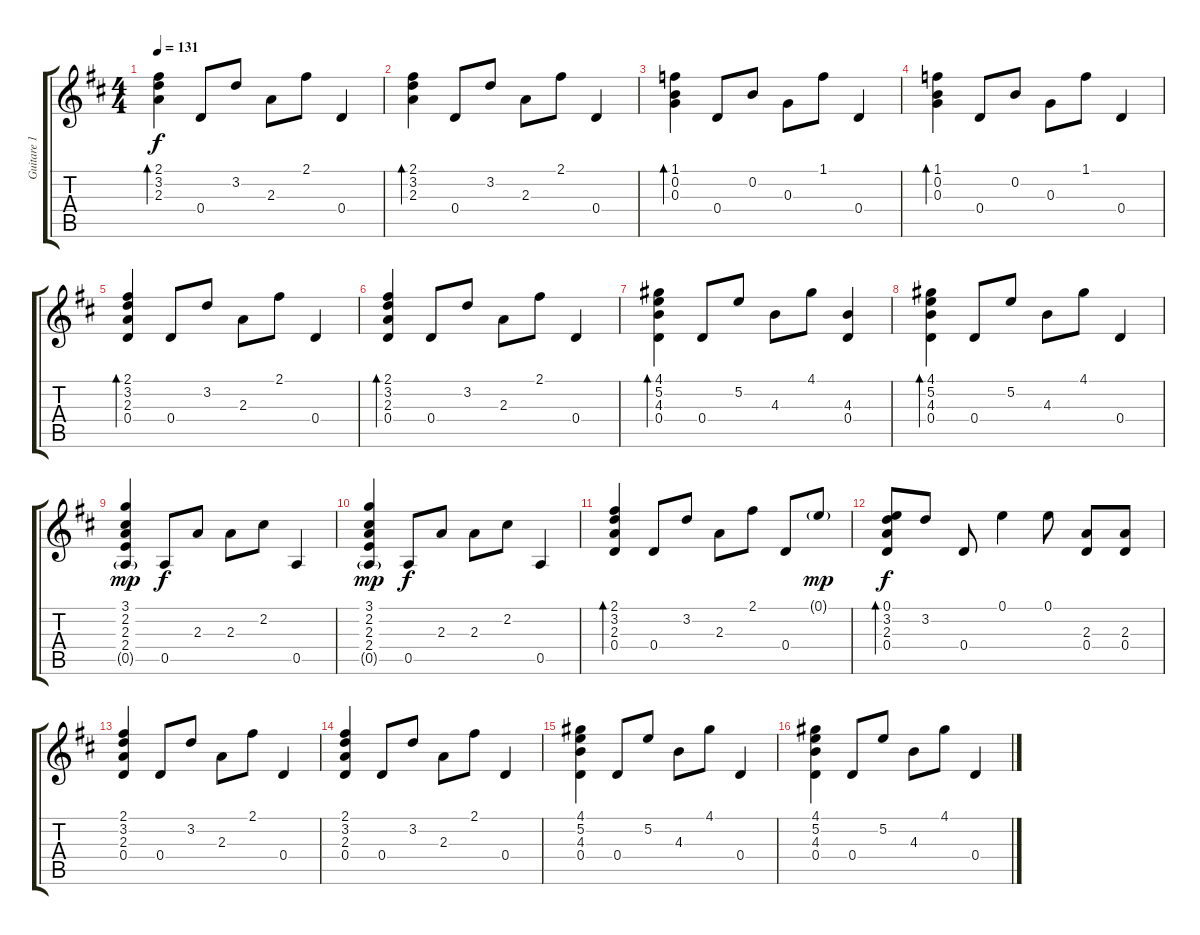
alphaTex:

\track ("Guitare 1" "Guitare 1") {instrument electricguitarclean}
\staff {score tabs}
\tuning (E4 B3 G3 D3 A2 E2) {hide}
\ts (4 4)
\tempo 131
\clef g2
\ks d
(2.1 3.2 2.3).4{bd 60 dy f} 0.4.8 3.2.8 2.3.8 2.1.8 0.4.4 |
(2.1 3.2 2.3).4{bd 60} 0.4.8 3.2.8 2.3.8 2.1.8 0.4.4 |
(1.1 0.2 0.3).4{bd 60} 0.4.8 0.2.8 0.3.8 1.1.8 0.4.4 |
(1.1 0.2 0.3).4{bd 60} 0.4.8 0.2.8 0.3.8 1.1.8 0.4.4 |
(2.1 3.2 2.3 0.4).4{bd 60} 0.4.8 3.2.8 2.3.8 2.1.8 0.4.4 |
(2.1 3.2 2.3 0.4).4{bd 60} 0.4.8 3.2.8 2.3.8 2.1.8 0.4.4 |
(4.1 5.2 4.3 0.4).4{bd 60} 0.4.8 5.2.8 4.3.8 4.1.8 (4.3 0.4).4 |
(4.1 5.2 4.3 0.4).4{bd 60} 0.4.8 5.2.8 4.3.8 4.1.8 0.4.4 |
(3.1 2.2 2.3 2.4 0.5{g}).4{dy mp} 0.5.8{dy f} 2.3.8 2.3.8 2.2.8 0.5.4 |
(3.1 2.2 2.3 2.4 0.5{g}).4{dy mp} 0.5.8{dy f} 2.3.8 2.3.8 2.2.8 0.5.4 |
(2.1 3.2 2.3 0.4).4{bd 60} 0.4.8 3.2.8 2.3.8 2.1.8 0.4.8 0.1{g}.8{dy mp} |
(0.1 3.2 2.3 0.4).8{bd 60 dy f} 3.2.8 0.4.8 0.1.4 0.1.8 (2.3 0.4).8 (2.3 0.4).8 |
(2.1 3.2 2.3 0.4).4 0.4.8 3.2.8 2.3.8 2.1.8 0.4.4 |
(2.1 3.2 2.3 0.4).4 0.4.8 3.2.8 2.3.8 2.1.8 0.4.4 |
(4.1 5.2 4.3 0.4).4 0.4.8 5.2.8 4.3.8 4.1.8 0.4.4 |
(4.1 5.2 4.3 0.4).4 0.4.8 5.2.8 4.3.8 4.1.8 0.4.4
